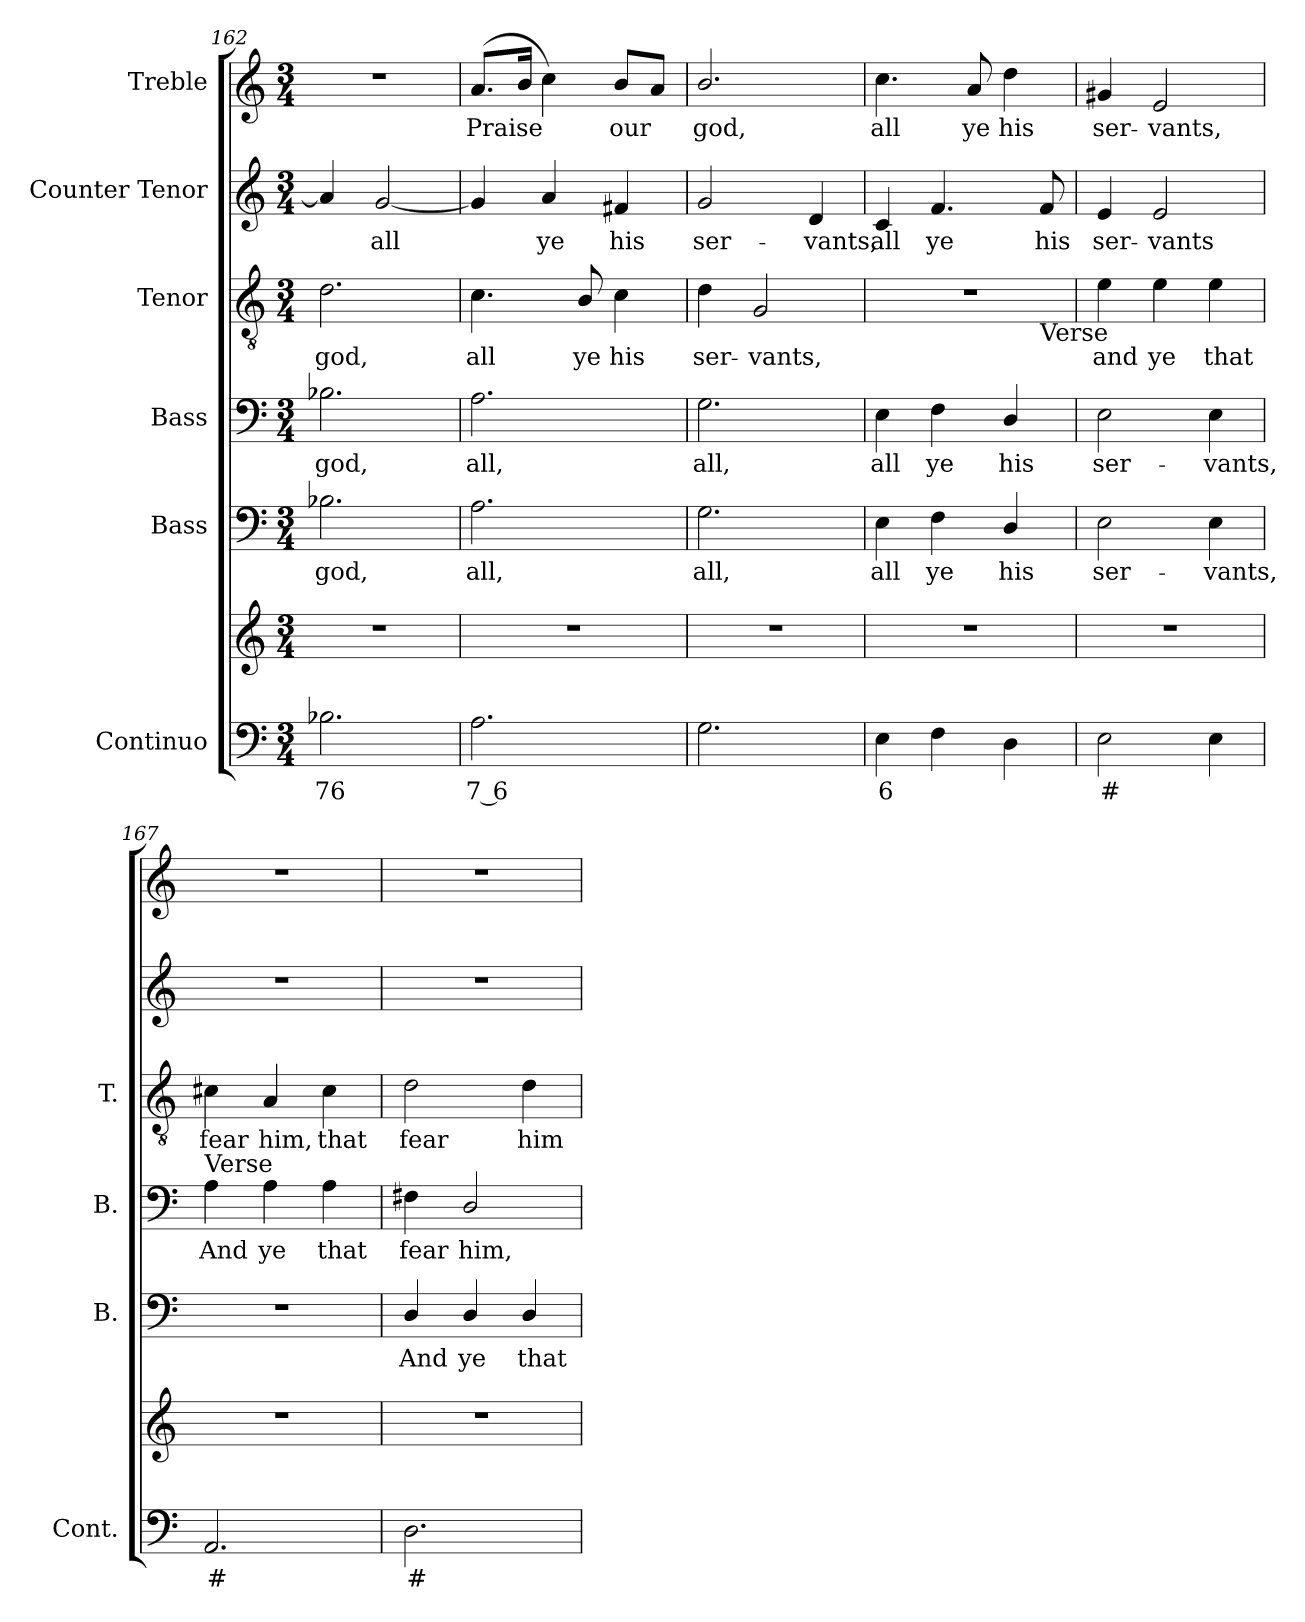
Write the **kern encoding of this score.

**kern	**text	**kern	**kern	**text	**kern	**text	**kern	**text	**kern	**text	**kern	**text
*part6	*part6	*part6	*part5	*part5	*part4	*part4	*part3	*part3	*part2	*part2	*part1	*part1
*staff7	*staff7	*staff6	*staff5	*staff5	*staff4	*staff4	*staff3	*staff3	*staff2	*staff2	*staff1	*staff1
*I"Continuo	*	*	*I"Bass	*	*I"Bass	*	*I"Tenor	*	*I"Counter Tenor	*	*I"Treble	*
*I'Cont.	*	*	*I'B.	*	*I'B.	*	*I'T.	*	*	*	*	*
*clefF4	*	*clefG2	*clefF4	*	*clefF4	*	*clefGv2	*	*clefG2	*	*clefG2	*
*	*	*	*	*	*	*	*ITrd7c12	*	*	*	*	*
*k[]	*	*k[]	*k[]	*	*k[]	*	*k[]	*	*k[]	*	*k[]	*
*C:	*	*C:	*C:	*	*C:	*	*C:	*	*C:	*	*C:	*
*M3/4	*	*M3/4	*M3/4	*	*M3/4	*	*M3/4	*	*M3/4	*	*M3/4	*
=162	=162	=162	=162	=162	=162	=162	=162	=162	=162	=162	=162	=162
!	!LO:LY:b:color=#000000	!LO:N:vis=1	!	!	!	!	!	!	!	!	!	!
!	!	!	!	!LO:LY:b:color=#000000	!	!	!	!	!	!	!	!
!	!	!	!	!	!	!LO:LY:b:color=#000000	!	!	!	!	!	!
!	!	!	!	!	!	!	!	!LO:LY:b:color=#000000	!	!	!LO:N:vis=1	!
2.B-Xi\	76	2.r	2.B-Xi\	god,	2.B-Xi\	god,	2.Di\	god,	4ai/]	.	2.r	.
!	!	!	!	!	!	!	!	!	!	!LO:LY:b:color=#000000	!	!
.	.	.	.	.	.	.	.	.	[2gi/	all	.	.
!!LO:LB:g=z
=163	=163	=163	=163	=163	=163	=163	=163	=163	=163	=163	=163	=163
!	!LO:LY:b:color=#000000	!LO:N:vis=1	!	!	!	!	!	!	!	!	!	!
!	!	!	!	!LO:LY:b:color=#000000	!	!	!	!	!	!	!	!
!	!	!	!	!	!	!LO:LY:b:color=#000000	!	!	!	!	!	!
!	!	!	!	!	!	!	!	!LO:LY:b:color=#000000	!	!	!	!
!	!	!	!	!	!	!	!	!	!	!	!	!LO:LY:b:color=#000000
2.Ai\	7 6	2.r	2.Ai\	all,	2.Ai\	all,	4.Ci\	all	4gi/]	.	(8.ai/L	Praise
.	.	.	.	.	.	.	.	.	.	.	16bi/Jk	.
!	!	!	!	!	!	!	!	!	!	!LO:LY:b:color=#000000	!	!
.	.	.	.	.	.	.	.	.	4ai/	ye	4cci\)	.
!	!	!	!	!	!	!	!	!LO:LY:b:color=#000000	!	!	!	!
.	.	.	.	.	.	.	8BBi/	ye	.	.	.	.
!	!	!	!	!	!	!	!	!LO:LY:b:color=#000000	!	!	!	!
!	!	!	!	!	!	!	!	!	!	!LO:LY:b:color=#000000	!	!
!	!	!	!	!	!	!	!	!	!	!	!	!LO:LY:b:color=#000000
.	.	.	.	.	.	.	4Ci\	his	4f#Xi/	his	8bi/L	our
.	.	.	.	.	.	.	.	.	.	.	8ai/J	.
=164	=164	=164	=164	=164	=164	=164	=164	=164	=164	=164	=164	=164
!	!	!LO:N:vis=1	!	!	!	!	!	!	!	!	!	!
!	!	!	!	!LO:LY:b:color=#000000	!	!	!	!	!	!	!	!
!	!	!	!	!	!	!LO:LY:b:color=#000000	!	!	!	!	!	!
!	!	!	!	!	!	!	!	!LO:LY:b:color=#000000	!	!	!	!
!	!	!	!	!	!	!	!	!	!	!LO:LY:b:color=#000000	!	!
!	!	!	!	!	!	!	!	!	!	!	!	!LO:LY:b:color=#000000
2.Gi\	.	2.r	2.Gi\	all,	2.Gi\	all,	4Di\	ser-	2gi/	ser-	2.bi/	god,
!	!	!	!	!	!	!	!	!LO:LY:b:color=#000000	!	!	!	!
.	.	.	.	.	.	.	2GGi/	-vants,	.	.	.	.
!	!	!	!	!	!	!	!	!	!	!LO:LY:b:color=#000000	!	!
.	.	.	.	.	.	.	.	.	4di/	-vants,	.	.
=165	=165	=165	=165	=165	=165	=165	=165	=165	=165	=165	=165	=165
!	!LO:LY:b:color=#000000	!LO:N:vis=1	!	!	!	!	!	!	!	!	!	!
!	!	!	!	!LO:LY:b:color=#000000	!	!	!	!	!	!	!	!
!	!	!	!	!	!	!LO:LY:b:color=#000000	!LO:N:vis=1	!	!	!	!	!
!	!	!	!	!	!	!	!	!	!	!LO:LY:b:color=#000000	!	!
!	!	!	!	!	!	!	!	!	!	!	!	!LO:LY:b:color=#000000
*	*	*	*	*	*	*	*^	*	*	*	*	*
4Ei\	6	2.r	4Ei\	all	4Ei\	all	2.r	2ryy	.	4ci/	all	4.cci\	all
!	!	!	!	!LO:LY:b:color=#000000	!	!	!	!	!	!	!	!	!
!	!	!	!	!	!	!LO:LY:b:color=#000000	!	!	!	!	!	!	!
!	!	!	!	!	!	!	!	!	!	!	!LO:LY:b:color=#000000	!	!
4Fi\	.	.	4Fi\	ye	4Fi\	ye	.	.	.	4.fi/	ye	.	.
!	!	!	!	!	!	!	!	!	!	!	!	!	!LO:LY:b:color=#000000
.	.	.	.	.	.	.	.	.	.	.	.	8ai/	ye
!	!	!	!	!LO:LY:b:color=#000000	!	!	!	!	!	!	!	!	!
!	!	!	!	!	!	!LO:LY:b:color=#000000	!	!	!	!	!	!	!
!	!	!	!	!	!	!	!	!	!	!	!	!	!LO:LY:b:color=#000000
4Di\	.	.	4Di/	his	4Di/	his	.	8ryy	.	.	.	4ddi\	his
!	!	!	!	!	!	!	!	!LO:TX:b:t=Verse	!	!	!	!	!
!	!	!	!	!	!	!	!	!	!	!	!LO:LY:b:color=#000000	!	!
.	.	.	.	.	.	.	.	8ryy	.	8fi/	his	.	.
*	*	*	*	*	*	*	*v	*v	*	*	*	*	*
=166	=166	=166	=166	=166	=166	=166	=166	=166	=166	=166	=166	=166
*	*	*	*	*	*	*	*^	*	*	*	*	*
!	!LO:LY:b:color=#000000	!LO:N:vis=1	!	!	!	!	!	!	!	!	!	!	!
*	*	*	*	*	*	*	*v	*v	*	*	*	*	*
*	*	*	*	*	*	*	*^	*	*	*	*	*
!	!	!	!	!LO:LY:b:color=#000000	!	!	!	!	!	!	!	!	!
*	*	*	*	*	*	*	*v	*v	*	*	*	*	*
*	*	*	*	*	*	*	*^	*	*	*	*	*
!	!	!	!	!	!	!LO:LY:b:color=#000000	!	!	!	!	!	!	!
*	*	*	*	*	*	*	*v	*v	*	*	*	*	*
*	*	*	*	*	*	*	*^	*	*	*	*	*
!	!	!	!	!	!	!	!	!	!LO:LY:b:color=#000000	!	!	!	!
*	*	*	*	*	*	*	*v	*v	*	*	*	*	*
*	*	*	*	*	*	*	*^	*	*	*	*	*
!	!	!	!	!	!	!	!	!	!	!	!LO:LY:b:color=#000000	!	!
*	*	*	*	*	*	*	*v	*v	*	*	*	*	*
*	*	*	*	*	*	*	*^	*	*	*	*	*
!	!	!	!	!	!	!	!	!	!	!	!	!	!LO:LY:b:color=#000000
*	*	*	*	*	*	*	*v	*v	*	*	*	*	*
2Ei\	#	2.r	2Ei\	ser-	2Ei\	ser-	4Ei\	and	4ei/	ser-	4g#Xi/	ser-
!	!	!	!	!	!	!	!	!LO:LY:b:color=#000000	!	!	!	!
!	!	!	!	!	!	!	!	!	!	!LO:LY:b:color=#000000	!	!
!	!	!	!	!	!	!	!	!	!	!	!	!LO:LY:b:color=#000000
.	.	.	.	.	.	.	4Ei\	ye	2ei/	-vants	2ei/	-vants,
!	!	!	!	!LO:LY:b:color=#000000	!	!	!	!	!	!	!	!
!	!	!	!	!	!	!LO:LY:b:color=#000000	!	!	!	!	!	!
!	!	!	!	!	!	!	!	!LO:LY:b:color=#000000	!	!	!	!
4Ei\	.	.	4Ei\	-vants,	4Ei\	-vants,	4Ei\	that	.	.	.	.
!!LO:LB:g=z
=167	=167	=167	=167	=167	=167	=167	=167	=167	=167	=167	=167	=167
!	!LO:LY:b:color=#000000	!LO:N:vis=1	!LO:N:vis=1	!	!	!	!	!	!	!	!	!
!	!	!	!	!	!	!LO:LY:b:color=#000000	!	!	!	!	!	!
!	!	!	!	!	!LO:TX:a:t=Verse	!	!	!	!	!	!	!
!	!	!	!	!	!	!	!	!LO:LY:b:color=#000000	!LO:N:vis=1	!	!LO:N:vis=1	!
2.AAi/	#	2.r	2.r	.	4Ai\	And	4C#Xi\	fear	2.r	.	2.r	.
!	!	!	!	!	!	!LO:LY:b:color=#000000	!	!	!	!	!	!
!	!	!	!	!	!	!	!	!LO:LY:b:color=#000000	!	!	!	!
.	.	.	.	.	4Ai\	ye	4AAi/	him,	.	.	.	.
!	!	!	!	!	!	!LO:LY:b:color=#000000	!	!	!	!	!	!
!	!	!	!	!	!	!	!	!LO:LY:b:color=#000000	!	!	!	!
.	.	.	.	.	4Ai\	that	4C#i\	that	.	.	.	.
=168	=168	=168	=168	=168	=168	=168	=168	=168	=168	=168	=168	=168
!	!LO:LY:b:color=#000000	!LO:N:vis=1	!	!	!	!	!	!	!	!	!	!
!	!	!	!	!LO:LY:b:color=#000000	!	!	!	!	!	!	!	!
!	!	!	!	!	!	!LO:LY:b:color=#000000	!	!	!	!	!	!
!	!	!	!	!	!	!	!	!LO:LY:b:color=#000000	!LO:N:vis=1	!	!LO:N:vis=1	!
2.Di\	#	2.r	4Di/	And	4F#Xi\	fear	2Di\	fear	2.r	.	2.r	.
!	!	!	!	!LO:LY:b:color=#000000	!	!	!	!	!	!	!	!
!	!	!	!	!	!	!LO:LY:b:color=#000000	!	!	!	!	!	!
.	.	.	4Di/	ye	2Di/	him,	.	.	.	.	.	.
!	!	!	!	!LO:LY:b:color=#000000	!	!	!	!	!	!	!	!
!	!	!	!	!	!	!	!	!LO:LY:b:color=#000000	!	!	!	!
.	.	.	4Di/	that	.	.	4Di\	him	.	.	.	.
=	=	=	=	=	=	=	=	=	=	=	=	=
*-	*-	*-	*-	*-	*-	*-	*-	*-	*-	*-	*-	*-
